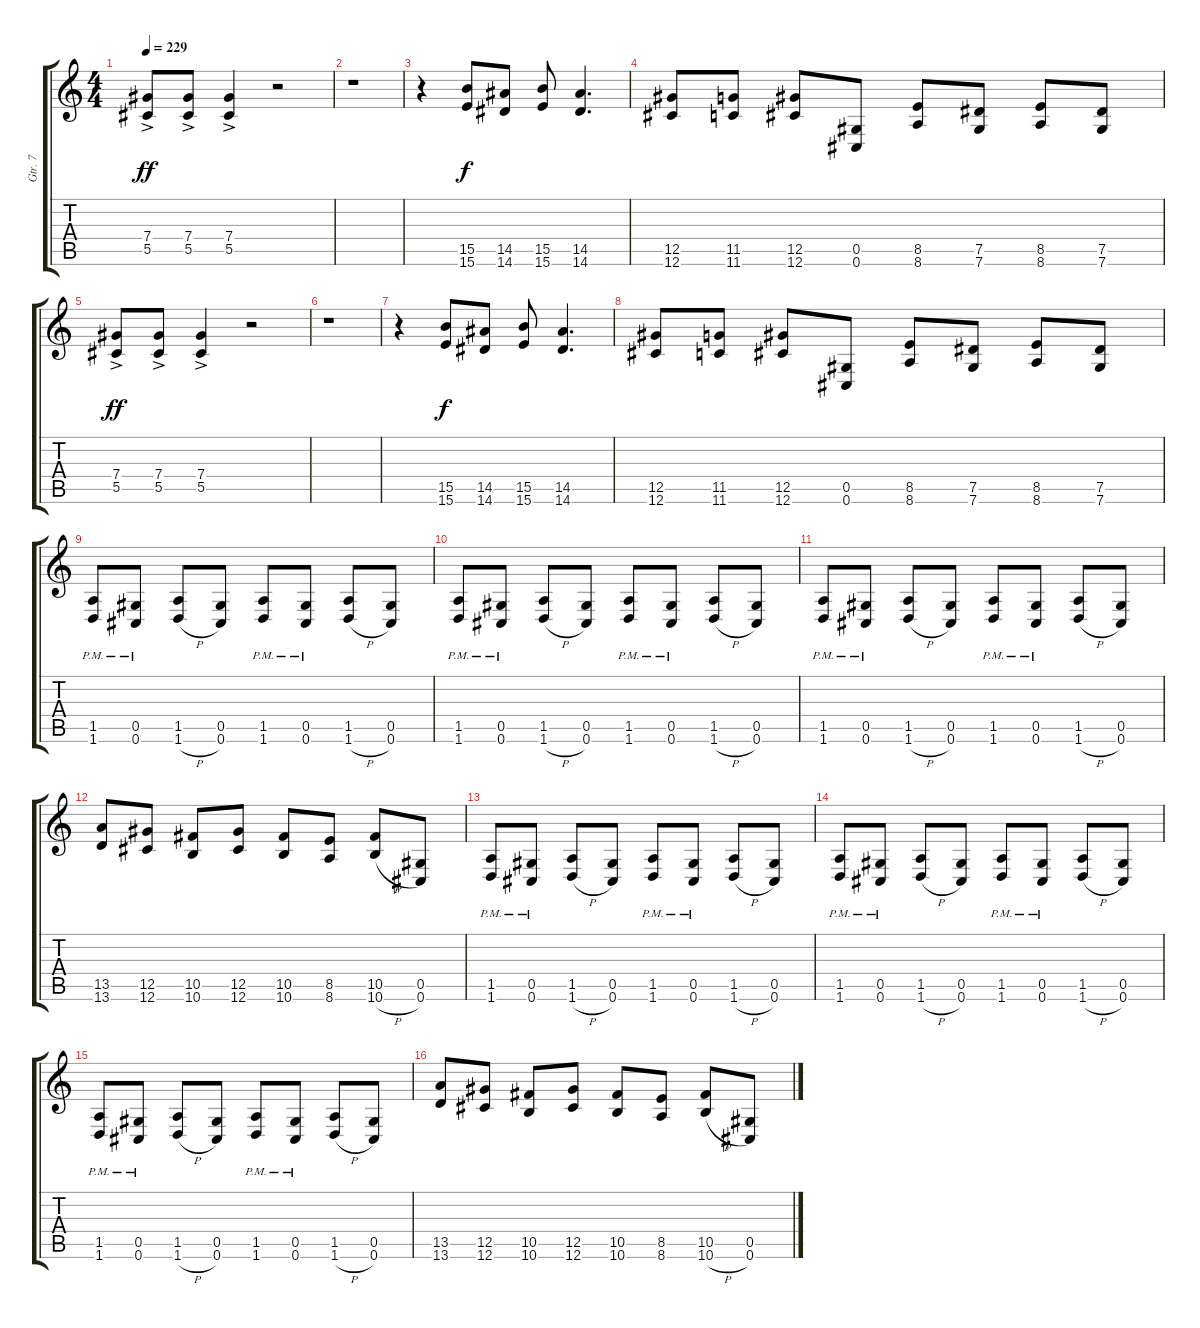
\track ("Gtr. 7" "Gtr. 7") {instrument electricguitarclean}
\staff {score tabs}
\tuning (Eb4 Bb3 Gb3 Db3 Ab2 Db2) {hide}
\ts (4 4)
\tempo 229
\clef g2
\ks c
(7.4{ac} 5.5{ac}).8{dy ff} (7.4{ac} 5.5{ac}).8 (7.4{ac} 5.5{ac}).4 r.2 |
r.1 |
r.4 (15.5 15.6).8{dy f} (14.5 14.6).8 (15.5 15.6).8 (14.5 14.6).4{d} |
(12.5 12.6).8 (11.5 11.6).8 (12.5 12.6).8 (0.5 0.6).8 (8.5 8.6).8 (7.5 7.6).8 (8.5 8.6).8 (7.5 7.6).8 |
(7.4{ac} 5.5{ac}).8{dy ff} (7.4{ac} 5.5{ac}).8 (7.4{ac} 5.5{ac}).4 r.2 |
r.1 |
r.4 (15.5 15.6).8{dy f} (14.5 14.6).8 (15.5 15.6).8 (14.5 14.6).4{d} |
(12.5 12.6).8 (11.5 11.6).8 (12.5 12.6).8 (0.5 0.6).8 (8.5 8.6).8 (7.5 7.6).8 (8.5 8.6).8 (7.5 7.6).8 |
(1.5{pm} 1.6{pm}).8 (0.5{pm} 0.6{pm}).8 (1.5 1.6{h}).8 (0.5 0.6).8 (1.5{pm} 1.6{pm}).8 (0.5{pm} 0.6{pm}).8 (1.5 1.6{h}).8 (0.5 0.6).8 |
(1.5{pm} 1.6{pm}).8 (0.5{pm} 0.6{pm}).8 (1.5 1.6{h}).8 (0.5 0.6).8 (1.5{pm} 1.6{pm}).8 (0.5{pm} 0.6{pm}).8 (1.5 1.6{h}).8 (0.5 0.6).8 |
(1.5{pm} 1.6{pm}).8 (0.5{pm} 0.6{pm}).8 (1.5 1.6{h}).8 (0.5 0.6).8 (1.5{pm} 1.6{pm}).8 (0.5{pm} 0.6{pm}).8 (1.5 1.6{h}).8 (0.5 0.6).8 |
(13.5 13.6).8 (12.5 12.6).8 (10.5 10.6).8 (12.5 12.6).8 (10.5 10.6).8 (8.5 8.6).8 (10.5 10.6{h}).8 (0.5 0.6).8 |
(1.5{pm} 1.6{pm}).8 (0.5{pm} 0.6{pm}).8 (1.5 1.6{h}).8 (0.5 0.6).8 (1.5{pm} 1.6{pm}).8 (0.5{pm} 0.6{pm}).8 (1.5 1.6{h}).8 (0.5 0.6).8 |
(1.5{pm} 1.6{pm}).8 (0.5{pm} 0.6{pm}).8 (1.5 1.6{h}).8 (0.5 0.6).8 (1.5{pm} 1.6{pm}).8 (0.5{pm} 0.6{pm}).8 (1.5 1.6{h}).8 (0.5 0.6).8 |
(1.5{pm} 1.6{pm}).8 (0.5{pm} 0.6{pm}).8 (1.5 1.6{h}).8 (0.5 0.6).8 (1.5{pm} 1.6{pm}).8 (0.5{pm} 0.6{pm}).8 (1.5 1.6{h}).8 (0.5 0.6).8 |
(13.5 13.6).8 (12.5 12.6).8 (10.5 10.6).8 (12.5 12.6).8 (10.5 10.6).8 (8.5 8.6).8 (10.5 10.6{h}).8 (0.5 0.6).8
